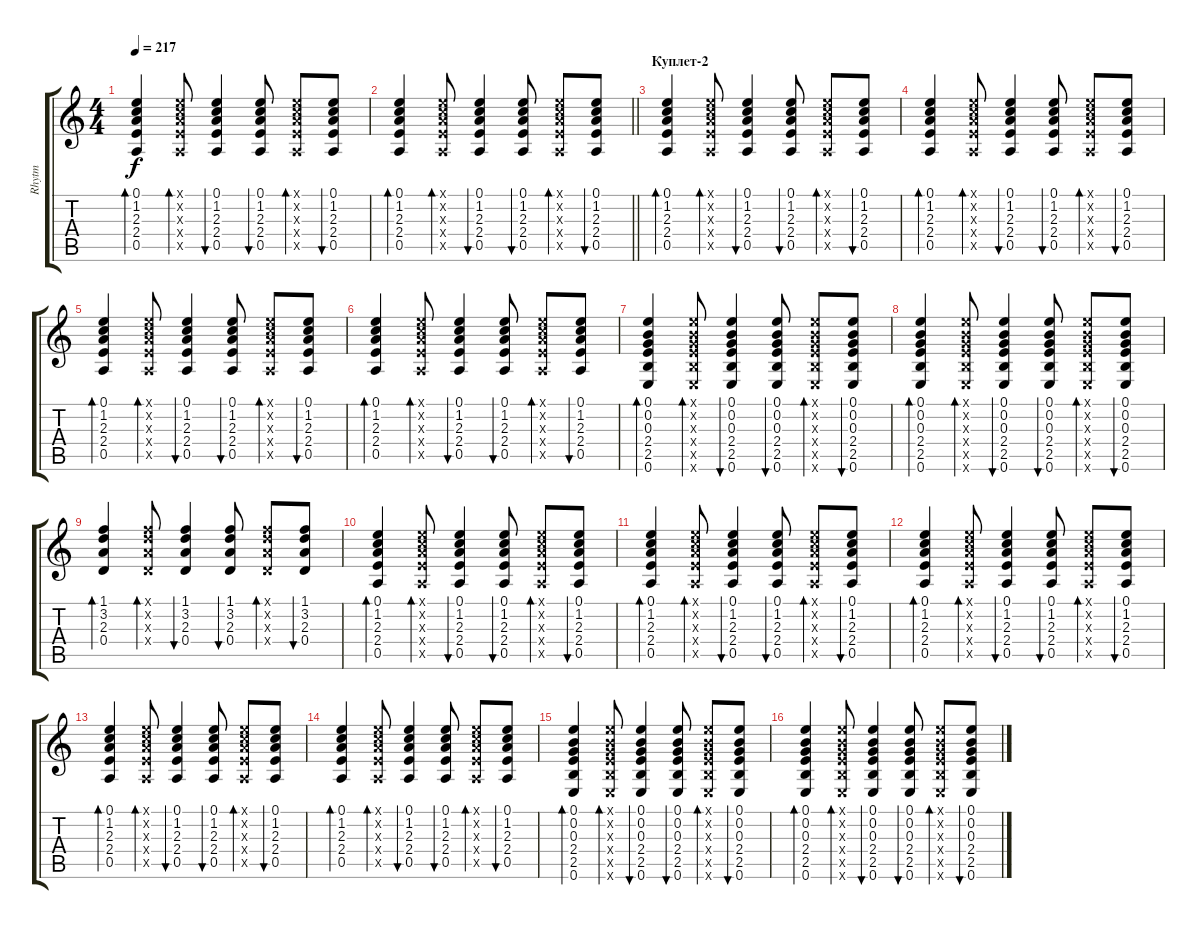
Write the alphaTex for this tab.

\track ("Rhytm" "Rhytm") {instrument acousticguitarsteel}
\staff {score tabs}
\tuning (E4 B3 G3 D3 A2 E2) {hide}
\ts (4 4)
\tempo 217
\clef g2
\ks c
(0.1 1.2 2.3 2.4 0.5).4{bd 60 dy f} (0.1{x} 1.2{x} 2.3{x} 2.4{x} 0.5{x}).8{bd 60} (0.1 1.2 2.3 2.4 0.5).4{bu 60} (0.1 1.2 2.3 2.4 0.5).8{bu 60} (0.1{x} 1.2{x} 2.3{x} 2.4{x} 0.5{x}).8{bd 60} (0.1 1.2 2.3 2.4 0.5).8{bu 60} |
\barLineRight lightlight
(0.1 1.2 2.3 2.4 0.5).4{bd 60} (0.1{x} 1.2{x} 2.3{x} 2.4{x} 0.5{x}).8{bd 60} (0.1 1.2 2.3 2.4 0.5).4{bu 60} (0.1 1.2 2.3 2.4 0.5).8{bu 60} (0.1{x} 1.2{x} 2.3{x} 2.4{x} 0.5{x}).8{bd 60} (0.1 1.2 2.3 2.4 0.5).8{bu 60} |
\section ("" "Куплет-2")
(0.1 1.2 2.3 2.4 0.5).4{bd 60} (0.1{x} 1.2{x} 2.3{x} 2.4{x} 0.5{x}).8{bd 60} (0.1 1.2 2.3 2.4 0.5).4{bu 60} (0.1 1.2 2.3 2.4 0.5).8{bu 60} (0.1{x} 1.2{x} 2.3{x} 2.4{x} 0.5{x}).8{bd 60} (0.1 1.2 2.3 2.4 0.5).8{bu 60} |
(0.1 1.2 2.3 2.4 0.5).4{bd 60} (0.1{x} 1.2{x} 2.3{x} 2.4{x} 0.5{x}).8{bd 60} (0.1 1.2 2.3 2.4 0.5).4{bu 60} (0.1 1.2 2.3 2.4 0.5).8{bu 60} (0.1{x} 1.2{x} 2.3{x} 2.4{x} 0.5{x}).8{bd 60} (0.1 1.2 2.3 2.4 0.5).8{bu 60} |
(0.1 1.2 2.3 2.4 0.5).4{bd 60} (0.1{x} 1.2{x} 2.3{x} 2.4{x} 0.5{x}).8{bd 60} (0.1 1.2 2.3 2.4 0.5).4{bu 60} (0.1 1.2 2.3 2.4 0.5).8{bu 60} (0.1{x} 1.2{x} 2.3{x} 2.4{x} 0.5{x}).8{bd 60} (0.1 1.2 2.3 2.4 0.5).8{bu 60} |
(0.1 1.2 2.3 2.4 0.5).4{bd 60} (0.1{x} 1.2{x} 2.3{x} 2.4{x} 0.5{x}).8{bd 60} (0.1 1.2 2.3 2.4 0.5).4{bu 60} (0.1 1.2 2.3 2.4 0.5).8{bu 60} (0.1{x} 1.2{x} 2.3{x} 2.4{x} 0.5{x}).8{bd 60} (0.1 1.2 2.3 2.4 0.5).8{bu 60} |
(0.1 0.2 0.3 2.4 2.5 0.6).4{bd 60} (0.1{x} 0.2{x} 0.3{x} 2.4{x} 2.5{x} 0.6{x}).8{bd 60} (0.1 0.2 0.3 2.4 2.5 0.6).4{bu 60} (0.1 0.2 0.3 2.4 2.5 0.6).8{bu 60} (0.1{x} 0.2{x} 0.3{x} 2.4{x} 2.5{x} 0.6{x}).8{bd 60} (0.1 0.2 0.3 2.4 2.5 0.6).8{bu 60} |
(0.1 0.2 0.3 2.4 2.5 0.6).4{bd 60} (0.1{x} 0.2{x} 0.3{x} 2.4{x} 2.5{x} 0.6{x}).8{bd 60} (0.1 0.2 0.3 2.4 2.5 0.6).4{bu 60} (0.1 0.2 0.3 2.4 2.5 0.6).8{bu 60} (0.1{x} 0.2{x} 0.3{x} 2.4{x} 2.5{x} 0.6{x}).8{bd 60} (0.1 0.2 0.3 2.4 2.5 0.6).8{bu 60} |
(1.1 3.2 2.3 0.4).4{bd 60} (1.1{x} 3.2{x} 2.3{x} 0.4{x}).8{bd 60} (1.1 3.2 2.3 0.4).4{bu 60} (1.1 3.2 2.3 0.4).8{bu 60} (1.1{x} 3.2{x} 2.3{x} 0.4{x}).8{bd 60} (1.1 3.2 2.3 0.4).8{bu 60} |
(0.1 1.2 2.3 2.4 0.5).4{bd 60} (0.1{x} 1.2{x} 2.3{x} 2.4{x} 0.5{x}).8{bd 60} (0.1 1.2 2.3 2.4 0.5).4{bu 60} (0.1 1.2 2.3 2.4 0.5).8{bu 60} (0.1{x} 1.2{x} 2.3{x} 2.4{x} 0.5{x}).8{bd 60} (0.1 1.2 2.3 2.4 0.5).8{bu 60} |
(0.1 1.2 2.3 2.4 0.5).4{bd 60} (0.1{x} 1.2{x} 2.3{x} 2.4{x} 0.5{x}).8{bd 60} (0.1 1.2 2.3 2.4 0.5).4{bu 60} (0.1 1.2 2.3 2.4 0.5).8{bu 60} (0.1{x} 1.2{x} 2.3{x} 2.4{x} 0.5{x}).8{bd 60} (0.1 1.2 2.3 2.4 0.5).8{bu 60} |
(0.1 1.2 2.3 2.4 0.5).4{bd 60} (0.1{x} 1.2{x} 2.3{x} 2.4{x} 0.5{x}).8{bd 60} (0.1 1.2 2.3 2.4 0.5).4{bu 60} (0.1 1.2 2.3 2.4 0.5).8{bu 60} (0.1{x} 1.2{x} 2.3{x} 2.4{x} 0.5{x}).8{bd 60} (0.1 1.2 2.3 2.4 0.5).8{bu 60} |
(0.1 1.2 2.3 2.4 0.5).4{bd 60} (0.1{x} 1.2{x} 2.3{x} 2.4{x} 0.5{x}).8{bd 60} (0.1 1.2 2.3 2.4 0.5).4{bu 60} (0.1 1.2 2.3 2.4 0.5).8{bu 60} (0.1{x} 1.2{x} 2.3{x} 2.4{x} 0.5{x}).8{bd 60} (0.1 1.2 2.3 2.4 0.5).8{bu 60} |
(0.1 1.2 2.3 2.4 0.5).4{bd 60} (0.1{x} 1.2{x} 2.3{x} 2.4{x} 0.5{x}).8{bd 60} (0.1 1.2 2.3 2.4 0.5).4{bu 60} (0.1 1.2 2.3 2.4 0.5).8{bu 60} (0.1{x} 1.2{x} 2.3{x} 2.4{x} 0.5{x}).8{bd 60} (0.1 1.2 2.3 2.4 0.5).8{bu 60} |
(0.1 0.2 0.3 2.4 2.5 0.6).4{bd 60} (0.1{x} 0.2{x} 0.3{x} 2.4{x} 2.5{x} 0.6{x}).8{bd 60} (0.1 0.2 0.3 2.4 2.5 0.6).4{bu 60} (0.1 0.2 0.3 2.4 2.5 0.6).8{bu 60} (0.1{x} 0.2{x} 0.3{x} 2.4{x} 2.5{x} 0.6{x}).8{bd 60} (0.1 0.2 0.3 2.4 2.5 0.6).8{bu 60} |
(0.1 0.2 0.3 2.4 2.5 0.6).4{bd 60} (0.1{x} 0.2{x} 0.3{x} 2.4{x} 2.5{x} 0.6{x}).8{bd 60} (0.1 0.2 0.3 2.4 2.5 0.6).4{bu 60} (0.1 0.2 0.3 2.4 2.5 0.6).8{bu 60} (0.1{x} 0.2{x} 0.3{x} 2.4{x} 2.5{x} 0.6{x}).8{bd 60} (0.1 0.2 0.3 2.4 2.5 0.6).8{bu 60}
